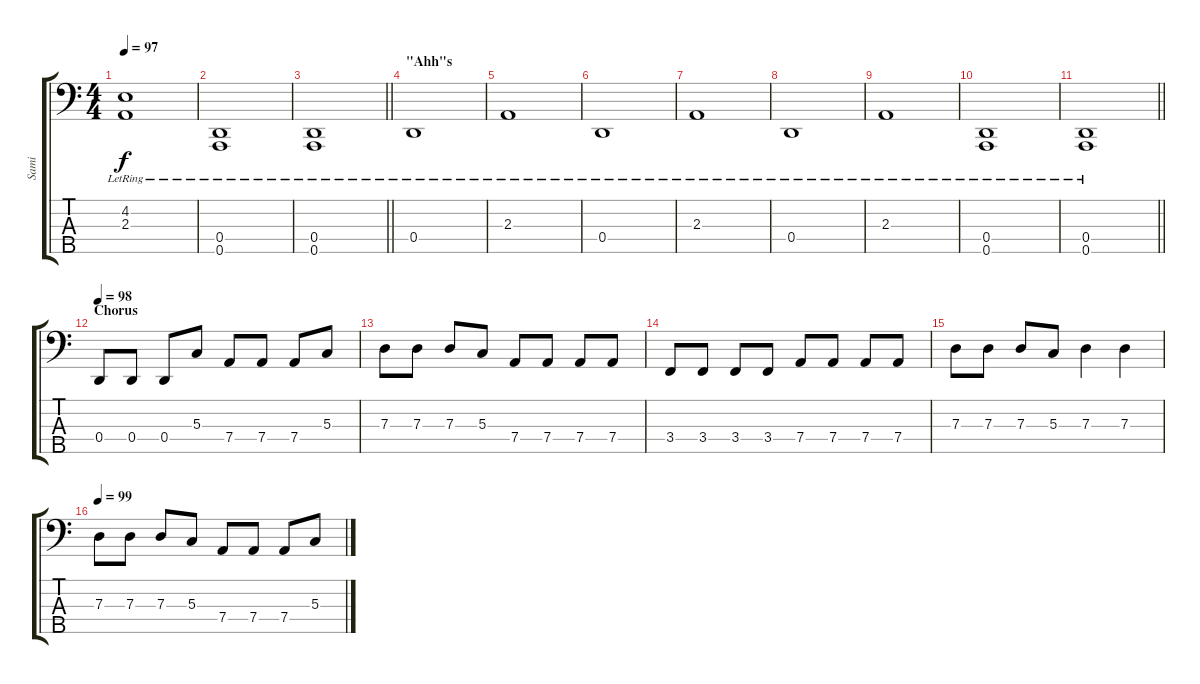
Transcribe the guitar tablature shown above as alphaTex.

\track ("Sami" "Sami") {instrument electricbassfinger}
\staff {score tabs}
\tuning (F2 C2 G1 D1 A0) {hide}
\ts (4 4)
\tempo 97
\clef f4
\ks c
(4.2{lr} 2.3{lr}).1{dy f} |
(0.4{lr} 0.5{lr}).1 |
\barLineRight lightlight
(0.4{lr} 0.5{lr}).1 |
\section ("" "\"Ahh\"s")
0.4{lr}.1{volume 16} |
2.3{lr}.1 |
0.4{lr}.1 |
2.3{lr}.1 |
0.4{lr}.1 |
2.3{lr}.1 |
(0.4{lr} 0.5{lr}).1 |
\barLineRight lightlight
(0.4{lr} 0.5{lr}).1 |
\section ("" "Chorus")
\tempo 98
0.4.8{volume 16} 0.4.8 0.4.8 5.3.8 7.4.8 7.4.8 7.4.8 5.3.8 |
7.3.8 7.3.8 7.3.8 5.3.8 7.4.8 7.4.8 7.4.8 7.4.8 |
3.4.8 3.4.8 3.4.8 3.4.8 7.4.8 7.4.8 7.4.8 7.4.8 |
7.3.8 7.3.8 7.3.8 5.3.8 7.3.4 7.3.4 |
\tempo 99
7.3.8 7.3.8 7.3.8 5.3.8 7.4.8 7.4.8 7.4.8 5.3.8
